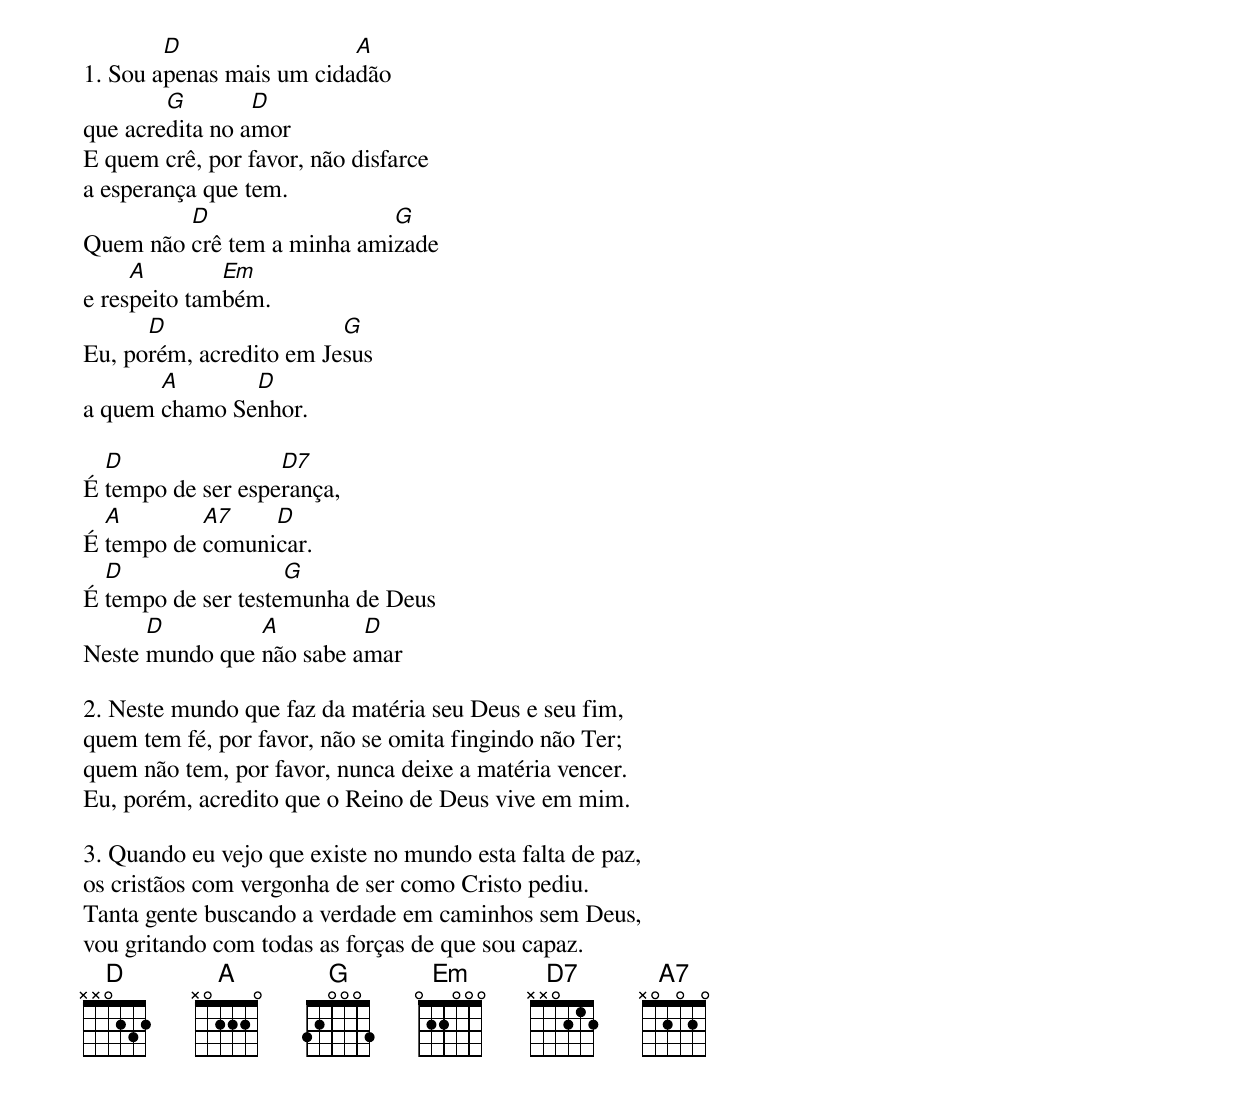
        D                 A
1. Sou apenas mais um cidadão
        G        D
que acredita no amor
E quem crê, por favor, não disfarce
a esperança que tem.
         D                  G
Quem não crê tem a minha amizade
     A        Em
e respeito também.
      D                  G
Eu, porém, acredito em Jesus
       A       D
a quem chamo Senhor.

  D                D7
É tempo de ser esperança,
  A        A7    D
É tempo de comunicar.
  D                 G
É tempo de ser testemunha de Deus
      D         A         D
Neste mundo que não sabe amar

2. Neste mundo que faz da matéria seu Deus e seu fim,
quem tem fé, por favor, não se omita fingindo não Ter;
quem não tem, por favor, nunca deixe a matéria vencer.
Eu, porém, acredito que o Reino de Deus vive em mim.

3. Quando eu vejo que existe no mundo esta falta de paz,
os cristãos com vergonha de ser como Cristo pediu.
Tanta gente buscando a verdade em caminhos sem Deus,
vou gritando com todas as forças de que sou capaz.
